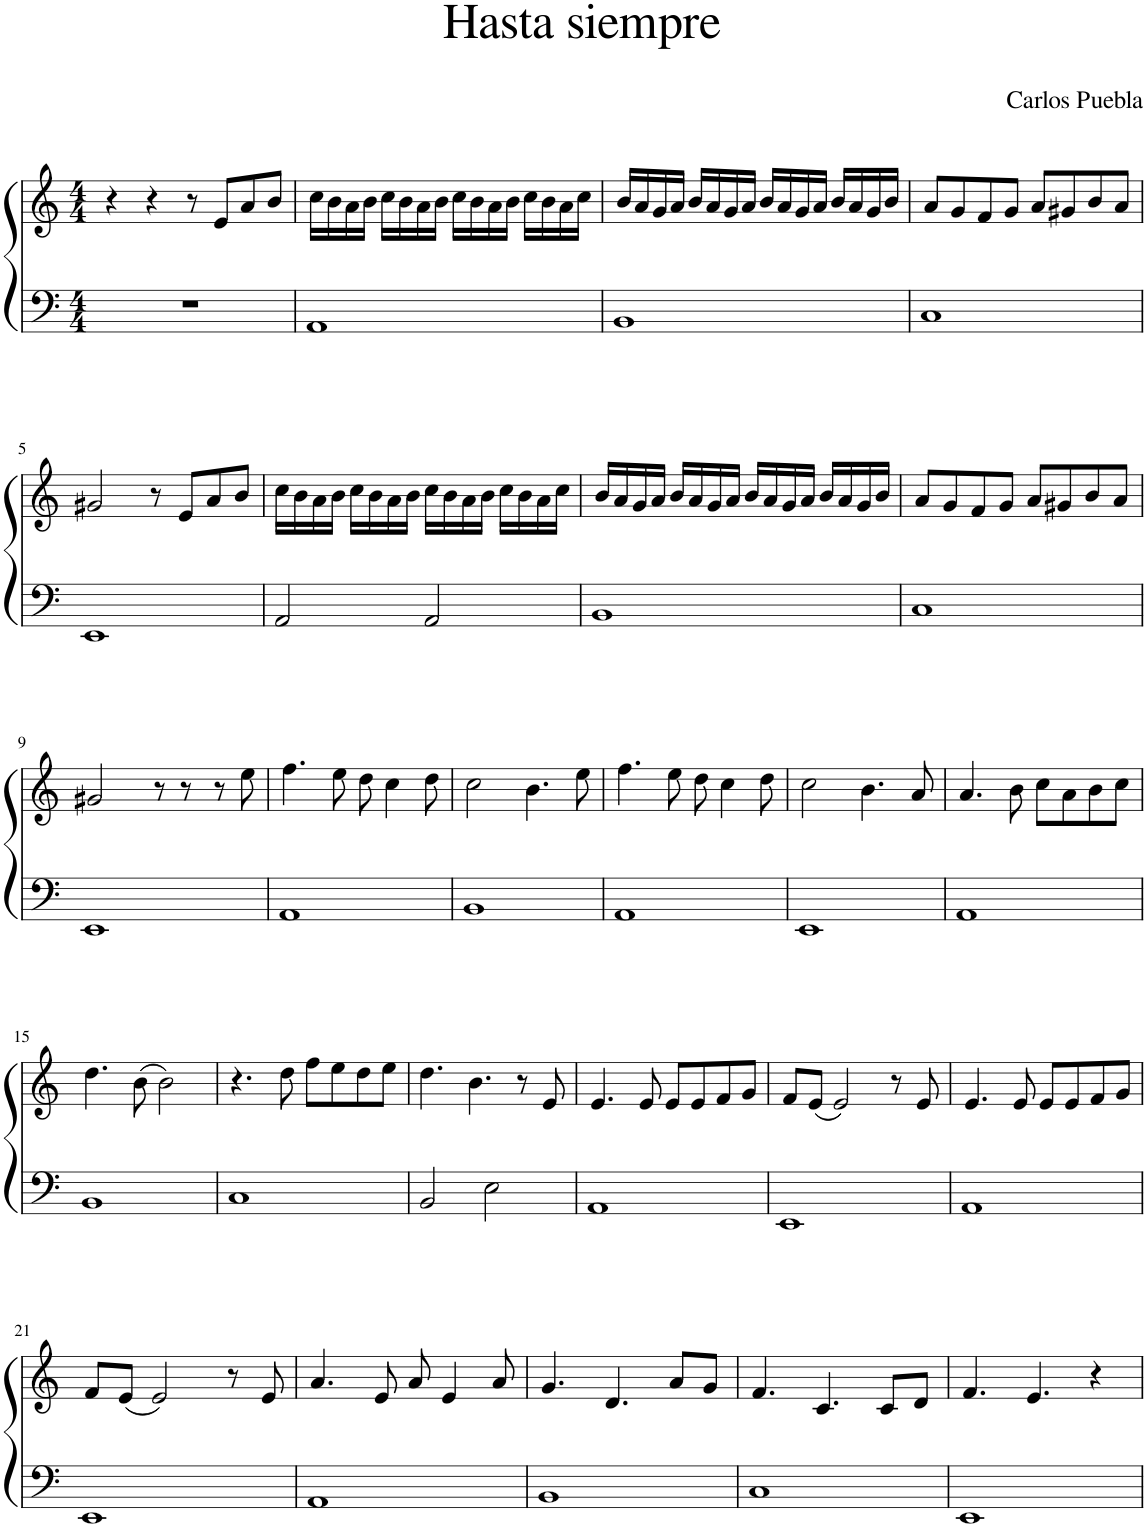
**kern	**kern
*part1	*part1
*staff2	*staff1
*I"Harpe	*
*I'Hrp.	*
*clefF4	*clefG2
*k[]	*k[]
*M4/4	*M4/4
=1	=1
1r	4r
.	4r
.	8r
.	8e/L
.	8a/
.	8b/J
=2	=2
1AA	16cc\LL
.	16b\
.	16a\
.	16b\JJ
.	16cc\LL
.	16b\
.	16a\
.	16b\JJ
.	16cc\LL
.	16b\
.	16a\
.	16b\JJ
.	16cc\LL
.	16b\
.	16a\
.	16cc\JJ
=3	=3
1BB	16b/LL
.	16a/
.	16g/
.	16a/JJ
.	16b/LL
.	16a/
.	16g/
.	16a/JJ
.	16b/LL
.	16a/
.	16g/
.	16a/JJ
.	16b/LL
.	16a/
.	16g/
.	16b/JJ
=4	=4
1C	8a/L
.	8g/
.	8f/
.	8g/J
.	8a/L
.	8g#X/
.	8b/
.	8a/J
!!LO:LB:g=z
=5	=5
1EE	2g#X/
.	8r
.	8e/L
.	8a/
.	8b/J
=6	=6
2AA/	16cc\LL
.	16b\
.	16a\
.	16b\JJ
.	16cc\LL
.	16b\
.	16a\
.	16b\JJ
2AA/	16cc\LL
.	16b\
.	16a\
.	16b\JJ
.	16cc\LL
.	16b\
.	16a\
.	16cc\JJ
=7	=7
1BB	16b/LL
.	16a/
.	16g/
.	16a/JJ
.	16b/LL
.	16a/
.	16g/
.	16a/JJ
.	16b/LL
.	16a/
.	16g/
.	16a/JJ
.	16b/LL
.	16a/
.	16g/
.	16b/JJ
=8	=8
1C	8a/L
.	8g/
.	8f/
.	8g/J
.	8a/L
.	8g#X/
.	8b/
.	8a/J
!!LO:LB:g=z
=9	=9
1EE	2g#X/
.	8r
.	8r
.	8r
.	8ee\
=10	=10
1AA	4.ff\
.	8ee\
.	8dd\
.	4cc\
.	8dd\
=11	=11
1BB	2cc\
.	4.b\
.	8ee\
=12	=12
1AA	4.ff\
.	8ee\
.	8dd\
.	4cc\
.	8dd\
=13	=13
1EE	2cc\
.	4.b\
.	8a/
=14	=14
1AA	4.a/
.	8b\
.	8cc\L
.	8a\
.	8b\
.	8cc\J
!!LO:LB:g=z
=15	=15
1BB	4.dd\
.	(8b\
.	2b\)
=16	=16
1C	4.r
.	8dd\
.	8ff\L
.	8ee\
.	8dd\
.	8ee\J
=17	=17
2BB/	4.dd\
.	4.b\
2E\	.
.	8r
.	8e/
=18	=18
1AA	4.e/
.	8e/
.	8e/L
.	8e/
.	8f/
.	8g/J
=19	=19
1EE	8f/L
.	(8e/J
.	2e/)
.	8r
.	8e/
=20	=20
1AA	4.e/
.	8e/
.	8e/L
.	8e/
.	8f/
.	8g/J
!!LO:LB:g=z
=21	=21
1EE	8f/L
.	(8e/J
.	2e/)
.	8r
.	8e/
=22	=22
1AA	4.a/
.	8e/
.	8a/
.	4e/
.	8a/
=23	=23
1BB	4.g/
.	4.d/
.	8a/L
.	8g/J
=24	=24
1C	4.f/
.	4.c/
.	8c/L
.	8d/J
=25	=25
1EE	4.f/
.	4.e/
.	4r
=	=
*-	*-
